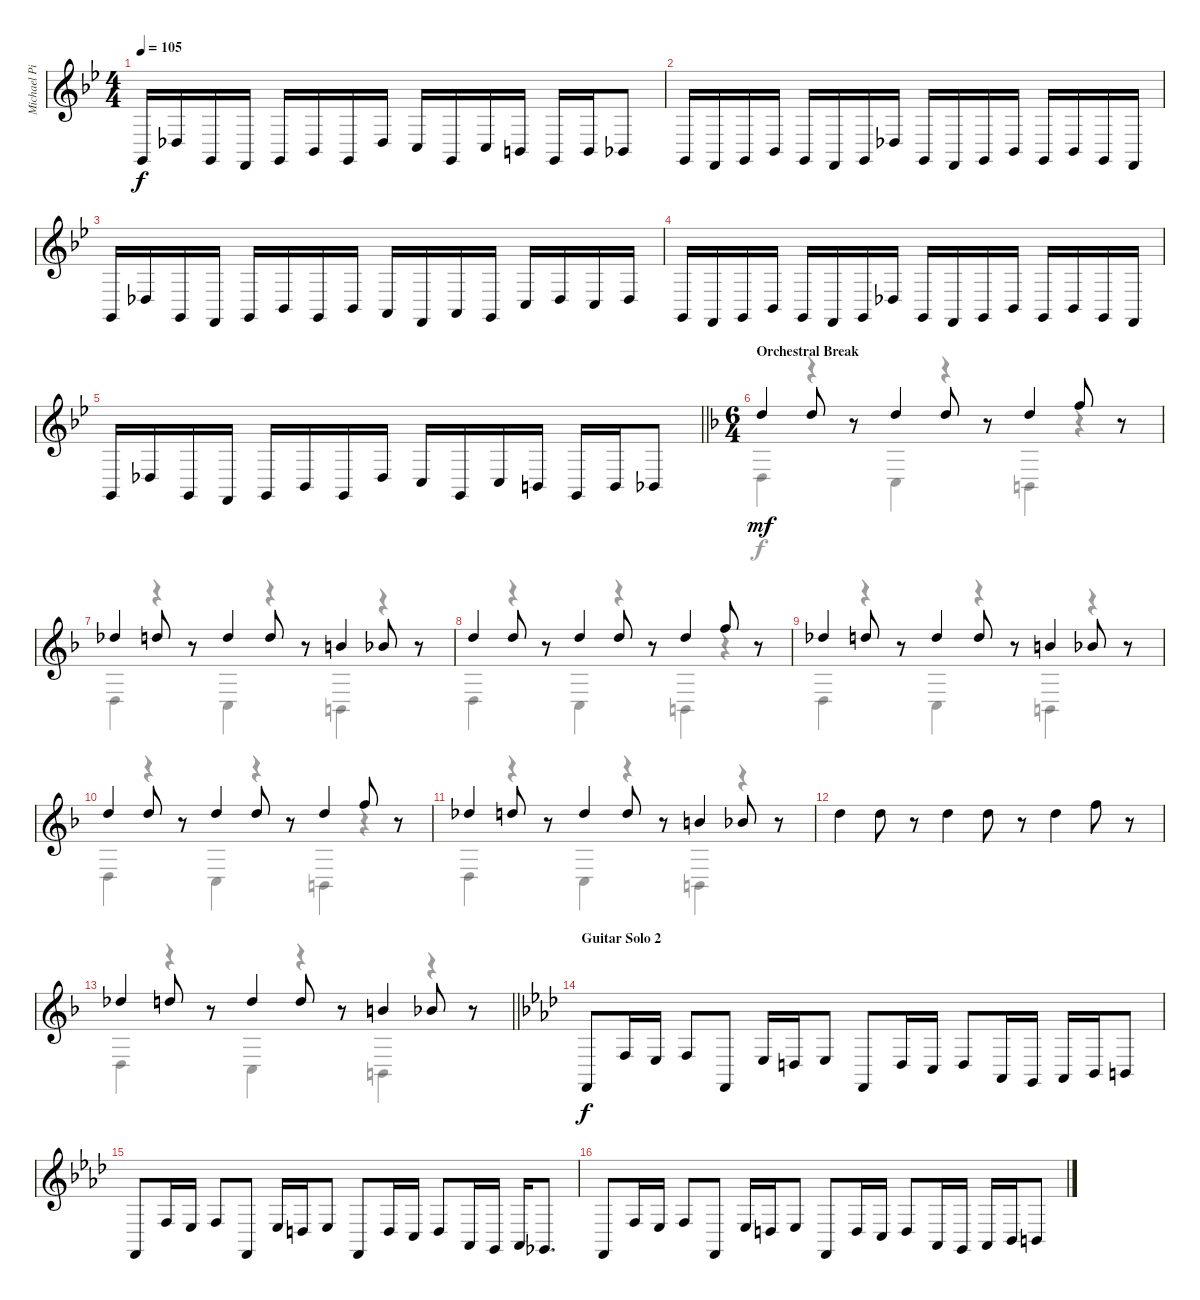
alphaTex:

\track ("Michael Pinella Keys" "Michael Pi") {instrument acousticgrandpiano}
\staff {score}
\tuning (D4 A3 F3 C3 G2 D2 B1) {hide}
\voice
\ts (4 4)
\tempo 105
\clef g2
\ks gminor
5.6.16{dy f} 6.5.16 5.6.16 3.6.16 5.6.16 3.5.16 5.6.16 6.5.16 5.5.16 5.6.16 5.5.16 4.5.16 5.6.16 4.5.16 3.5.8 |
5.6.16 3.6.16 5.6.16 3.5.16 5.6.16 3.6.16 5.6.16 6.5.16 5.6.16 3.6.16 5.6.16 3.5.16 5.6.16 3.5.16 5.6.16 3.6.16 |
5.6.16 6.5.16 5.6.16 3.6.16 5.6.16 3.5.16 5.6.16 3.5.16 2.5.16 3.6.16 2.5.16 0.5.16 5.5.16 6.5.16 5.5.16 6.5.16 |
5.6.16 3.6.16 5.6.16 3.5.16 5.6.16 3.6.16 5.6.16 6.5.16 5.6.16 3.6.16 5.6.16 3.5.16 5.6.16 3.5.16 5.6.16 3.6.16 |
\barLineRight lightlight
5.6.16 6.5.16 5.6.16 3.6.16 5.6.16 3.5.16 5.6.16 6.5.16 5.5.16 5.6.16 5.5.16 4.5.16 5.6.16 4.5.16 3.5.8 |
\ts (6 4)
\section ("" "Orchestral Break")
\ks dminor
12.1.4{dy mf volume 11 instrument choiraahs} 12.1.8 r.8 12.1.4 12.1.8 r.8 12.1.4 15.1.8 r.8 |
11.1.4 12.1.8 r.8 12.1.4 12.1.8 r.8 9.1.4 8.1.8 r.8 |
12.1.4 12.1.8 r.8 12.1.4 12.1.8 r.8 12.1.4 15.1.8 r.8 |
11.1.4 12.1.8 r.8 12.1.4 12.1.8 r.8 9.1.4 8.1.8 r.8 |
12.1.4 12.1.8 r.8 12.1.4 12.1.8 r.8 12.1.4 15.1.8 r.8 |
11.1.4 12.1.8 r.8 12.1.4 12.1.8 r.8 9.1.4 8.1.8 r.8 |
12.1.4 12.1.8 r.8 12.1.4 12.1.8 r.8 12.1.4 15.1.8 r.8 |
\barLineRight lightlight
11.1.4 12.1.8 r.8 12.1.4 12.1.8 r.8 9.1.4 8.1.8 r.8 |
\section ("" "Guitar Solo 2")
\ks fminor
3.6.8{dy f volume 13 instrument lead2sawtooth} 5.4.16 3.4.16 5.4.8 3.6.8 3.4.16 2.4.16 3.4.8 3.6.8 7.5.16 5.5.16 7.5.8 6.6.16 5.6.16 6.6.16 3.5.16 4.5.8 |
3.6.8 5.4.16 3.4.16 5.4.8 3.6.8 3.4.16 2.4.16 3.4.8 3.6.8 7.5.16 5.5.16 7.5.8 6.6.16 5.6.16 6.6.16 4.6.8{d} |
3.6.8 5.4.16 3.4.16 5.4.8 3.6.8 3.4.16 2.4.16 3.4.8 3.6.8 7.5.16 5.5.16 7.5.8 6.6.16 5.6.16 6.6.16 3.5.16 4.5.8
\voice
\clef g2
\ottava regular
\simile none
\ks gminor
|
|
|
|
\barLineRight lightlight
|
\ks dminor
7.5.4 r.4 5.5.4 r.4 4.5.4 r.4 |
7.5.4 r.4 5.5.4 r.4 4.5.4 r.4 |
7.5.4 r.4 5.5.4 r.4 4.5.4 r.4 |
7.5.4 r.4 5.5.4 r.4 4.5.4 r.4 |
7.5.4 r.4 5.5.4 r.4 4.5.4 r.4 |
7.5.4 r.4 5.5.4 r.4 4.5.4 r.4 |
|
\barLineRight lightlight
7.5.4 r.4 5.5.4 r.4 4.5.4 r.4 |
\ks fminor
|
|
